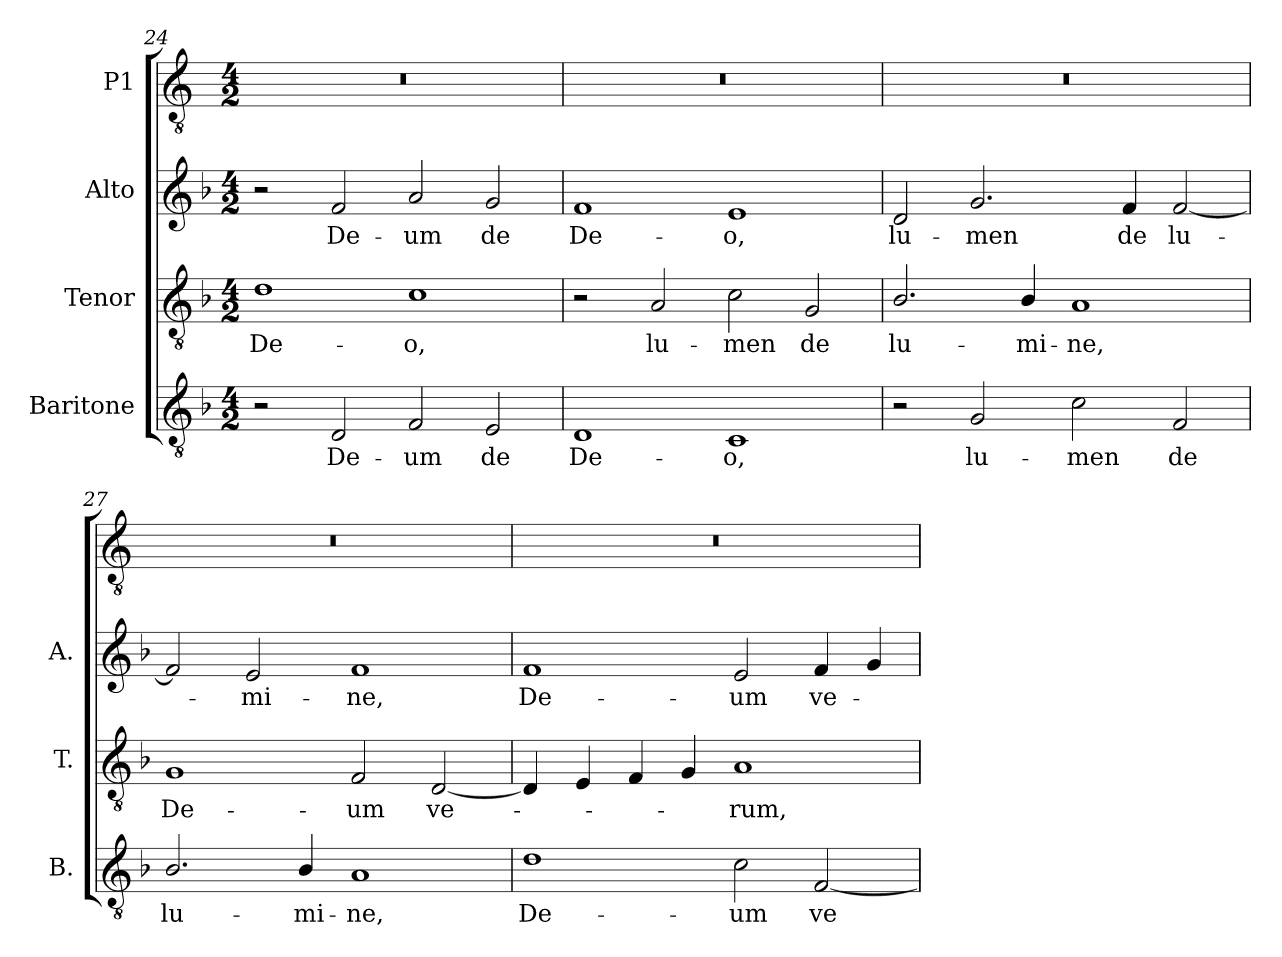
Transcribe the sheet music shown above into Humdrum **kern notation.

**kern	**text	**kern	**text	**kern	**text	**kern
*part4	*part4	*part3	*part3	*part2	*part2	*part1
*staff4	*staff4	*staff3	*staff3	*staff2	*staff2	*staff1
*I"Baritone	*	*I"Tenor	*	*I"Alto	*	*I"P1
*I'B.	*	*I'T.	*	*I'A.	*	*
*clefGv2	*	*clefGv2	*	*clefG2	*	*clefGv2
*ITrd7c12	*	*ITrd7c12	*	*	*	*ITrd7c12
*k[b-]	*	*k[b-]	*	*k[b-]	*	*k[]
*F:	*	*F:	*	*F:	*	*C:
*M4/2	*	*M4/2	*	*M4/2	*	*M4/2
=24	=24	=24	=24	=24	=24	=24
!	!	!	!LO:LY:b:color=#000000	!	!	!LO:N:vis=1
2r	.	1Di	De-	2r	.	0r
!	!LO:LY:b:color=#000000	!	!	!	!	!
!	!	!	!	!	!LO:LY:b:color=#000000	!
2DDi/	De-	.	.	2fi/	De-	.
!	!LO:LY:b:color=#000000	!	!	!	!	!
!	!	!	!LO:LY:b:color=#000000	!	!	!
!	!	!	!	!	!LO:LY:b:color=#000000	!
2FFi/	-um	1Ci	-o,	2ai/	-um	.
!	!LO:LY:b:color=#000000	!	!	!	!	!
!	!	!	!	!	!LO:LY:b:color=#000000	!
2EEi/	de	.	.	2gi/	de	.
=25	=25	=25	=25	=25	=25	=25
!	!LO:LY:b:color=#000000	!	!	!	!	!
!	!	!	!	!	!LO:LY:b:color=#000000	!LO:N:vis=1
1DDi	De-	2r	.	1fi	De-	0r
!	!	!	!LO:LY:b:color=#000000	!	!	!
.	.	2AAi/	lu-	.	.	.
!	!LO:LY:b:color=#000000	!	!	!	!	!
!	!	!	!LO:LY:b:color=#000000	!	!	!
!	!	!	!	!	!LO:LY:b:color=#000000	!
1CCi	-o,	2Ci\	-men	1ei	-o,	.
!	!	!	!LO:LY:b:color=#000000	!	!	!
.	.	2GGi/	de	.	.	.
=26	=26	=26	=26	=26	=26	=26
!	!	!	!LO:LY:b:color=#000000	!	!	!
!	!	!	!	!	!LO:LY:b:color=#000000	!LO:N:vis=1
2r	.	2.BB-i/	lu-	2di/	lu-	0r
!	!LO:LY:b:color=#000000	!	!	!	!	!
!	!	!	!	!	!LO:LY:b:color=#000000	!
2GGi/	lu-	.	.	2.gi/	-men	.
!	!	!	!LO:LY:b:color=#000000	!	!	!
.	.	4BB-i/	-mi-	.	.	.
!	!LO:LY:b:color=#000000	!	!	!	!	!
!	!	!	!LO:LY:b:color=#000000	!	!	!
2Ci\	-men	1AAi	-ne,	.	.	.
!	!	!	!	!	!LO:LY:b:color=#000000	!
.	.	.	.	4fi/	de	.
!	!LO:LY:b:color=#000000	!	!	!	!	!
!	!	!	!	!	!LO:LY:b:color=#000000	!
2FFi/	de	.	.	[2fi/	lu-	.
!!LO:LB:g=z
=27	=27	=27	=27	=27	=27	=27
!	!LO:LY:b:color=#000000	!	!	!	!	!
!	!	!	!LO:LY:b:color=#000000	!	!	!LO:N:vis=1
2.BB-i/	lu-	1GGi	De-	2fi/]	.	0r
!	!	!	!	!	!LO:LY:b:color=#000000	!
.	.	.	.	2ei/	-mi-	.
!	!LO:LY:b:color=#000000	!	!	!	!	!
4BB-i/	-mi-	.	.	.	.	.
!	!LO:LY:b:color=#000000	!	!	!	!	!
!	!	!	!LO:LY:b:color=#000000	!	!	!
!	!	!	!	!	!LO:LY:b:color=#000000	!
1AAi	-ne,	2FFi/	-um	1fi	-ne,	.
!	!	!	!LO:LY:b:color=#000000	!	!	!
.	.	[2DDi/	ve-	.	.	.
=28	=28	=28	=28	=28	=28	=28
!	!LO:LY:b:color=#000000	!	!	!	!	!
!	!	!	!	!	!LO:LY:b:color=#000000	!LO:N:vis=1
1Di	De-	4DDi/]	.	1fi	De-	0r
.	.	4EEi/	.	.	.	.
.	.	4FFi/	.	.	.	.
.	.	4GGi/	.	.	.	.
!	!LO:LY:b:color=#000000	!	!	!	!	!
!	!	!	!LO:LY:b:color=#000000	!	!	!
!	!	!	!	!	!LO:LY:b:color=#000000	!
2Ci\	-um	1AAi	-rum,	2ei/	-um	.
!	!LO:LY:b:color=#000000	!	!	!	!	!
!	!	!	!	!	!LO:LY:b:color=#000000	!
[2FFi/	ve-	.	.	4fi/	ve-	.
.	.	.	.	4gi/	.	.
=	=	=	=	=	=	=
*-	*-	*-	*-	*-	*-	*-
